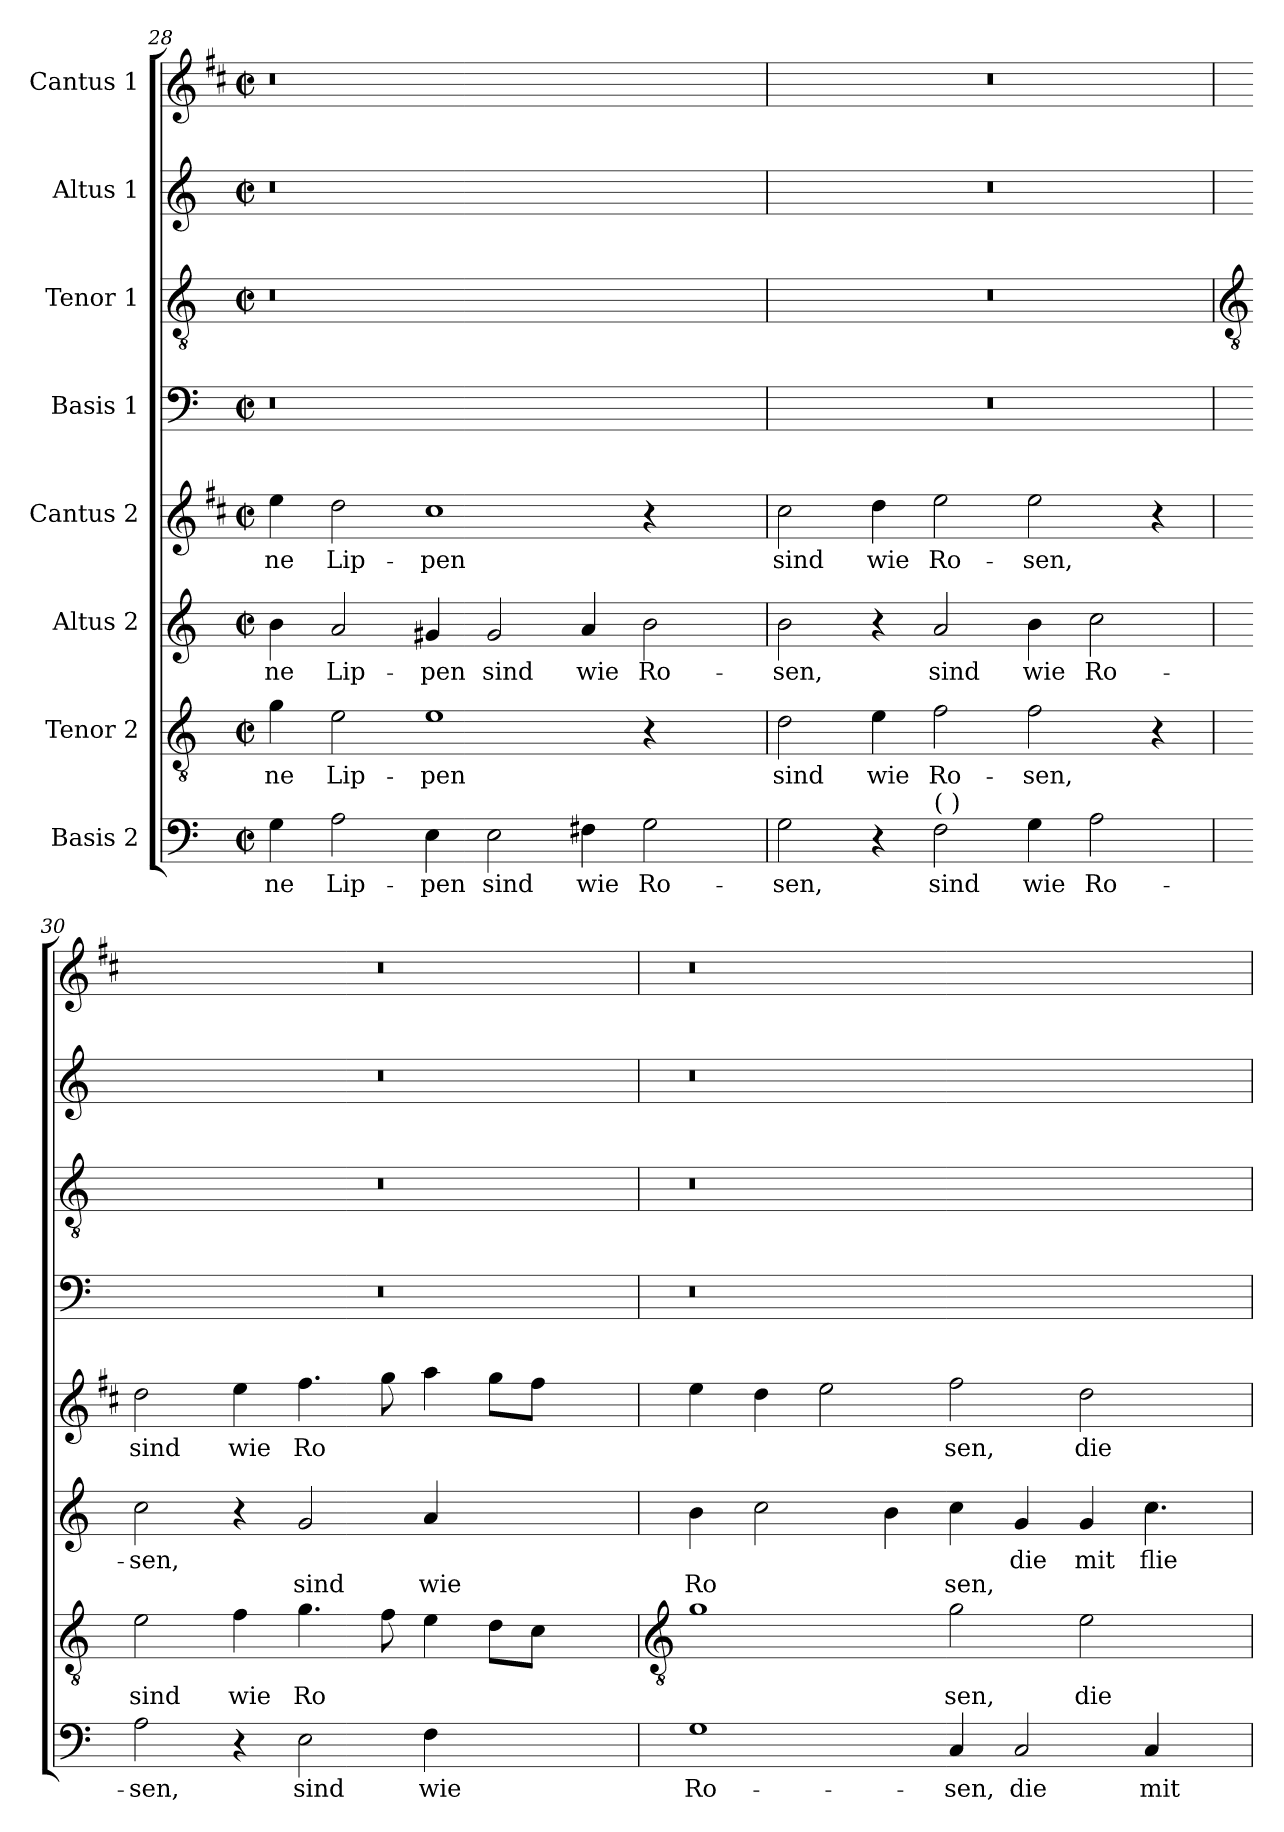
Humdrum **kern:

**kern	**text	**kern	**text	**kern	**text	**text	**kern	**text	**kern	**kern	**kern	**kern
*part8	*part8	*part7	*part7	*part6	*part6	*part6	*part5	*part5	*part4	*part3	*part2	*part1
*staff8	*staff8	*staff7	*staff7	*staff6	*staff6	*staff6	*staff5	*staff5	*staff4	*staff3	*staff2	*staff1
*I"Basis 2	*	*I"Tenor 2	*	*I"Altus 2	*	*	*I"Cantus 2	*	*I"Basis 1	*I"Tenor 1	*I"Altus 1	*I"Cantus 1
*clefF4	*	*clefGv2	*	*clefG2	*	*	*clefG2	*	*clefF4	*clefGv2	*clefG2	*clefG2
*	*	*	*	*	*	*	*ITrd1c2	*	*	*	*	*ITrd1c2
*k[]	*	*k[]	*	*k[]	*	*	*k[]	*	*k[]	*k[]	*k[]	*k[]
*C:	*	*C:	*	*C:	*	*	*C:	*	*C:	*C:	*C:	*C:
*M4/2	*	*M4/2	*	*M4/2	*	*	*M4/2	*	*M4/2	*M4/2	*M4/2	*M4/2
*met(c|)	*	*met(c|)	*	*met(c|)	*	*	*met(c|)	*	*met(c|)	*met(c|)	*met(c|)	*met(c|)
=28	=28	=28	=28	=28	=28	=28	=28	=28	=28	=28	=28	=28
!	!LO:LY:b	!	!LO:LY:b	!	!LO:LY:b	!	!	!LO:LY:b	!	!	!	!
4G	-ne	4g	-ne	4b	-ne	.	4dd	-ne	0r	0r	0r	0r
!	!LO:LY:b	!	!LO:LY:b	!	!LO:LY:b	!	!	!LO:LY:b	!	!	!	!
2A	Lip-	2e	Lip-	2a	Lip-	.	2cc	Lip-	.	.	.	.
!	!LO:LY:b	!	!LO:LY:b	!	!LO:LY:b	!	!	!LO:LY:b	!	!	!	!
4E	-pen	1e	-pen	4g#X	-pen	.	1b	-pen	.	.	.	.
!	!LO:LY:b	!	!	!	!LO:LY:b	!	!	!	!	!	!	!
2E	sind	.	.	2g#	sind	.	.	.	.	.	.	.
!	!LO:LY:b	!	!	!	!LO:LY:b	!	!	!	!	!	!	!
4F#X	wie	.	.	4a	wie	.	.	.	.	.	.	.
!	!LO:LY:b	!	!	!	!LO:LY:b	!	!	!	!	!	!	!
2G	Ro-	4r	.	2b	Ro-	.	4r	.	.	.	.	.
.	.	4ryy	.	.	.	.	4ryy	.	4ryy	4ryy	4ryy	4ryy
=29	=29	=29	=29	=29	=29	=29	=29	=29	=29	=29	=29	=29
!	!LO:LY:b	!	!LO:LY:b	!	!LO:LY:b	!	!	!LO:LY:b	!	!	!	!
2G	-sen,	2d	sind	2b	-sen,	.	2b	sind	0r	0r	0r	0r
!	!	!	!LO:LY:b	!	!	!	!	!LO:LY:b	!	!	!	!
4r	.	4e	wie	4r	.	.	4cc	wie	.	.	.	.
!LO:TX:a:t=(  )	!	!	!	!	!	!	!	!	!	!	!	!
!	!LO:LY:b	!	!LO:LY:b	!	!LO:LY:b	!	!	!LO:LY:b	!	!	!	!
2F	sind	2f	Ro-	2a	sind	.	2dd	Ro-	.	.	.	.
!	!LO:LY:b	!	!LO:LY:b	!	!LO:LY:b	!	!	!LO:LY:b	!	!	!	!
4G	wie	2f	-sen,	4b	wie	.	2dd	-sen,	.	.	.	.
!	!LO:LY:b	!	!	!	!LO:LY:b	!	!	!	!	!	!	!
2A	Ro-	.	.	2cc	Ro-	.	.	.	.	.	.	.
.	.	4r	.	.	.	.	4r	.	.	.	.	.
!!LO:LB:g=z
=30	=30	=30	=30	=30	=30	=30	=30	=30	=30	=30	=30	=30
*	*	*	*	*	*	*	*	*	*	*clefGv2	*	*
!	!LO:LY:b	!	!LO:LY:b	!	!LO:LY:b	!	!	!LO:LY:b	!	!	!	!
2A	-sen,	2e	sind	2cc	-sen,	.	2cc	sind	0r	0r	0r	0r
!	!	!	!LO:LY:b	!	!	!	!	!LO:LY:b	!	!	!	!
4r	.	4f	wie	4r	.	.	4dd	wie	.	.	.	.
!	!LO:LY:b	!	!LO:LY:b	!	!	!LO:LY:b	!	!LO:LY:b	!	!	!	!
2E	sind	4.g	Ro	2g	.	sind	4.ee	Ro	.	.	.	.
.	.	8f	.	.	.	.	8ff	.	.	.	.	.
!	!LO:LY:b	!	!	!	!	!LO:LY:b	!	!	!	!	!	!
4F	wie	4e	.	4a	.	wie	4gg	.	.	.	.	.
2ryy	.	8dL	.	2ryy	.	.	8ffL	.	.	.	.	.
.	.	8cJ	.	.	.	.	8eeJ	.	.	.	.	.
.	.	4ryy	.	.	.	.	4ryy	.	.	.	.	.
!!LO:LB:g=z
=31	=31	=31	=31	=31	=31	=31	=31	=31	=31	=31	=31	=31
*	*	*clefGv2	*	*	*	*	*	*	*	*	*	*
!	!LO:LY:b	!	!	!	!	!LO:LY:b	!	!	!	!	!	!
1G	Ro-	1g	.	4b	.	Ro	4dd	.	0r	0r	0r	0r
.	.	.	.	2cc	.	.	4cc	.	.	.	.	.
.	.	.	.	.	.	.	2dd	.	.	.	.	.
.	.	.	.	4b	.	.	.	.	.	.	.	.
!	!LO:LY:b	!	!LO:LY:b	!	!	!LO:LY:b	!	!LO:LY:b	!	!	!	!
4C	-sen,	2g	sen,	4cc	.	sen,	2ee	sen,	.	.	.	.
!	!LO:LY:b	!	!	!	!LO:LY:b	!	!	!	!	!	!	!
2C	die	.	.	4g	die	.	.	.	.	.	.	.
!	!	!	!LO:LY:b	!	!LO:LY:b	!	!	!LO:LY:b	!	!	!	!
.	.	2e	die	4g	mit	.	2cc	die	.	.	.	.
!	!LO:LY:b	!	!	!	!LO:LY:b	!	!	!	!	!	!	!
4C	mit	.	.	4.cc	flie-	.	.	.	.	.	.	.
8ryy	.	8ryy	.	.	.	.	8ryy	.	8ryy	8ryy	8ryy	8ryy
=	=	=	=	=	=	=	=	=	=	=	=	=
*-	*-	*-	*-	*-	*-	*-	*-	*-	*-	*-	*-	*-
